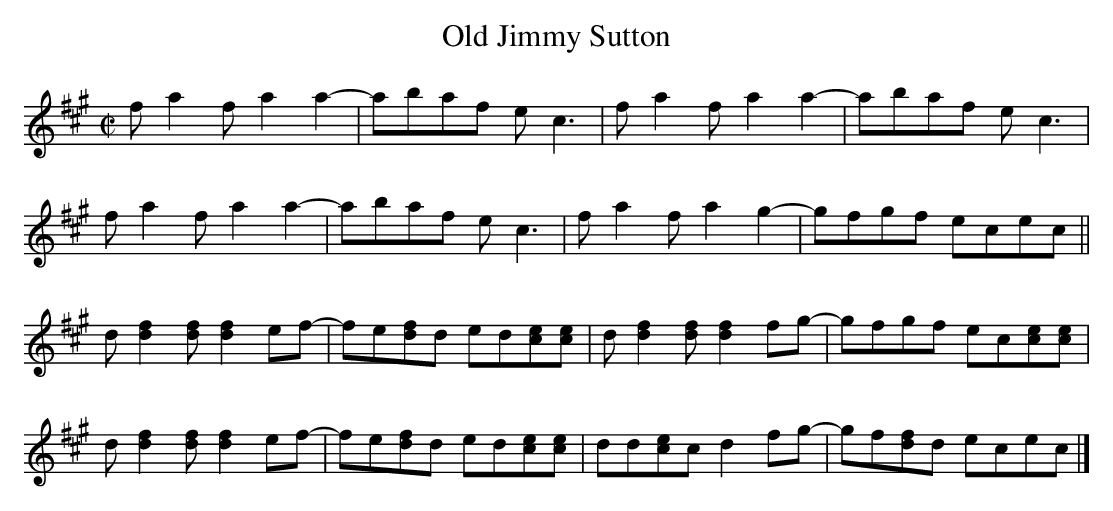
X:1
T: Old Jimmy Sutton
M: C|
L: 1/8
K: A
fa2f a2a2-|abaf ec3 | fa2f a2a2-|abaf ec3 |
fa2f a2a2-|abaf ec3 | fa2f a2g2-|gfgf ecec ||
d[f2d2][fd] [f2d2]ef-|fe[fd]d ed[ec][ec] | d[f2d2][fd] [f2d2]fg-|gfgf ec[ec][ec] |
d[f2d2][fd] [f2d2]ef-|fe[fd]d ed[ec][ec] | dd[ec]c d2fg-|gf[fd]d ecec |]
